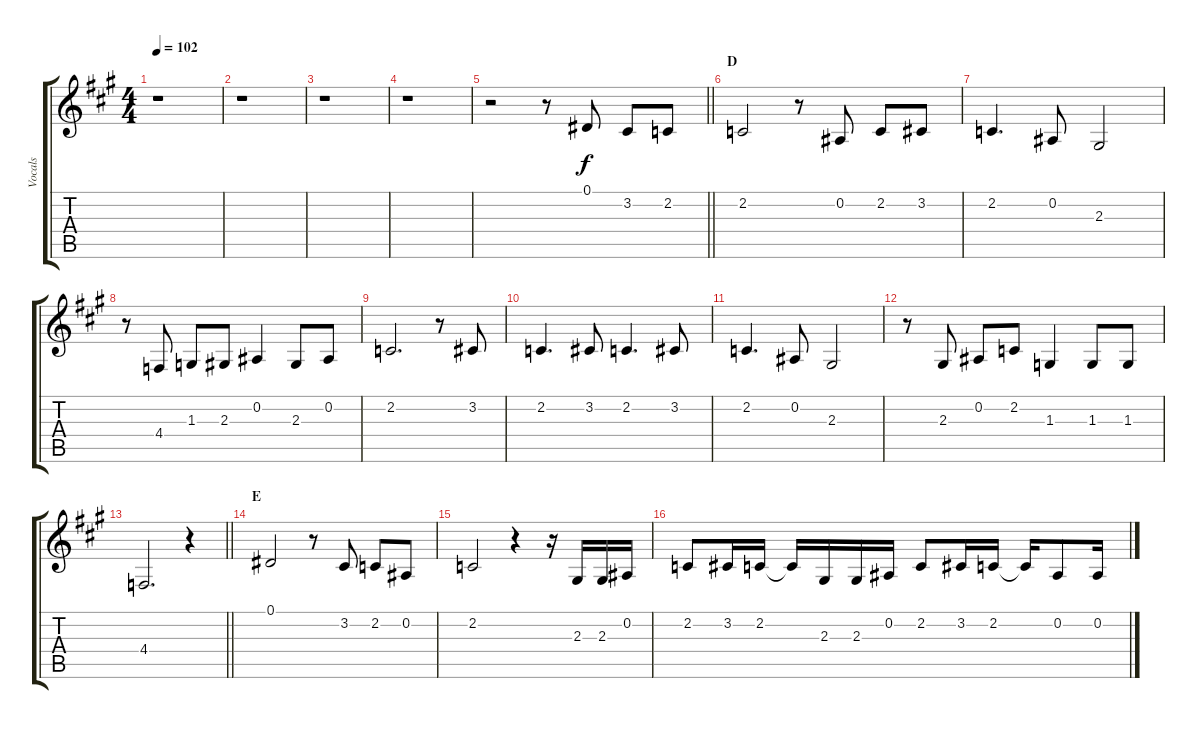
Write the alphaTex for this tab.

\track ("Vocals" "Vocals") {instrument voiceoohs}
\staff {score tabs}
\tuning (Eb4 Bb3 Gb3 Db3 Ab2 Eb2) {hide}
\ts (4 4)
\tempo 102
\clef g2
\ks a
r.1{dy f} |
r.1 |
r.1 |
r.1 |
\barLineRight lightlight
r.2 r.8 0.1.8 3.2.8 2.2.8 |
\section ("" "D")
2.2.2 r.8 0.2.8 2.2.8 3.2.8 |
2.2.4{d} 0.2.8 2.3.2 |
r.8 4.4.8 1.3.8 2.3.8 0.2.4 2.3.8 0.2.8 |
2.2.2{d} r.8 3.2.8 |
2.2.4{d} 3.2.8 2.2.4{d} 3.2.8 |
2.2.4{d} 0.2.8 2.3.2 |
r.8 2.3.8 0.2.8 2.2.8 1.3.4 1.3.8 1.3.8 |
\barLineRight lightlight
4.4.2{d} r.4 |
\section ("" "E")
0.1.2 r.8 3.2.8 2.2.8 0.2.8 |
2.2.2 r.4 r.16 2.3.16 2.3.16 0.2.16 |
2.2.8 3.2.16 2.2.16 2.2{t}.16 2.3.16 2.3.16 0.2.16 2.2.8 3.2.16 2.2.16 2.2{t}.16 0.2.8 0.2.16
